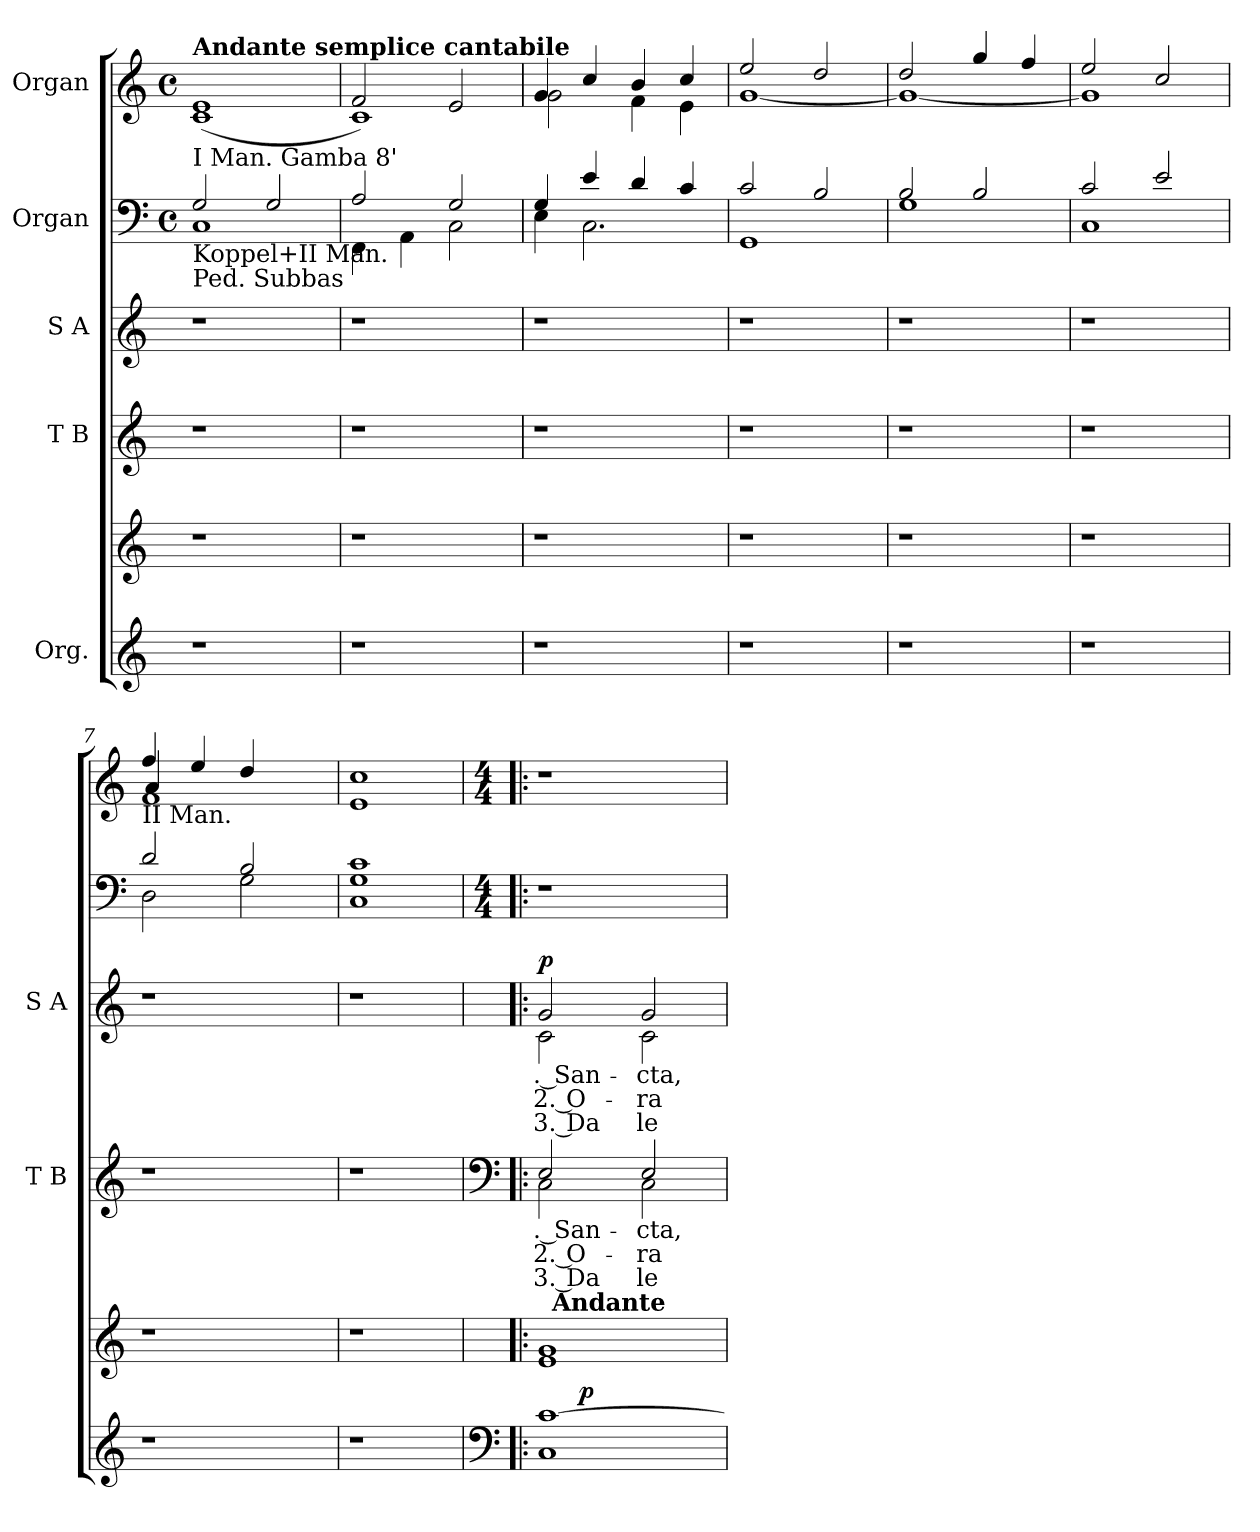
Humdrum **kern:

**kern	**kern	**dynam	**kern	**text	**text	**text	**kern	**text	**text	**text	**dynam	**kern	**kern
*part5	*part5	*part5	*part4	*part4	*part4	*part4	*part3	*part3	*part3	*part3	*part3	*part2	*part1
*staff6	*staff5	*staff5/6	*staff4	*staff4	*staff4	*staff4	*staff3	*staff3	*staff3	*staff3	*staff3	*staff2	*staff1
*I"Org.	*	*	*I"T B	*	*	*	*I"S A	*	*	*	*	*I"Organ	*I"Organ
*	*	*	*I'T B	*	*	*	*I'S A	*	*	*	*	*	*
*clefG2	*clefG2	*	*clefG2	*	*	*	*clefG2	*	*	*	*	*clefF4	*clefG2
*k[]	*k[]	*	*k[]	*	*	*	*k[]	*	*	*	*	*k[]	*k[]
*C:	*C:	*	*C:	*	*	*	*C:	*	*	*	*	*C:	*C:
*	*	*	*	*	*	*	*	*	*	*	*	*M4/4	*M4/4
*	*	*	*	*	*	*	*	*	*	*	*	*met(c)	*met(c)
=1	=1	=1	=1	=1	=1	=1	=1	=1	=1	=1	=1	=1	=1
*	*	*	*	*	*	*	*	*	*	*	*	*^	*
!	!	!	!	!	!	!	!	!	!	!	!	!	!	!LO:TX:a:B:t=Andante semplice cantabile
!	!	!	!	!	!	!	!	!	!	!	!	!LO:TX:b:t=Koppel+II Man.	!	!
!	!	!	!	!	!	!	!	!	!	!	!	!LO:TX:b:t=Ped. Subbas	!	!
!	!	!	!	!	!	!	!	!	!	!	!	!LO:TX:a:t=I Man. Gamba 8'	!	!
1r	1r	.	1r	.	.	.	1r	.	.	.	.	2G/	1C	(<1c 1e
.	.	.	.	.	.	.	.	.	.	.	.	2G/	.	.
=2	=2	=2	=2	=2	=2	=2	=2	=2	=2	=2	=2	=2	=2	=2
*	*	*	*	*	*	*	*	*	*	*	*	*	*	*^
1r	1r	.	1r	.	.	.	1r	.	.	.	.	2A/	4FF\	2f/	1c)
.	.	.	.	.	.	.	.	.	.	.	.	.	4AA\	.	.
.	.	.	.	.	.	.	.	.	.	.	.	2G/	2C\	2e/	.
=3	=3	=3	=3	=3	=3	=3	=3	=3	=3	=3	=3	=3	=3	=3	=3
1r	1r	.	1r	.	.	.	1r	.	.	.	.	4G/	4E\	4g/	2g\
.	.	.	.	.	.	.	.	.	.	.	.	4e/	2.C\	4cc/	.
.	.	.	.	.	.	.	.	.	.	.	.	4d/	.	4b/	4f\
.	.	.	.	.	.	.	.	.	.	.	.	4c/	.	4cc/	4e\
=4	=4	=4	=4	=4	=4	=4	=4	=4	=4	=4	=4	=4	=4	=4	=4
1r	1r	.	1r	.	.	.	1r	.	.	.	.	2c/	1GG	2ee/	[<1g
.	.	.	.	.	.	.	.	.	.	.	.	2B/	.	2dd/	.
=5	=5	=5	=5	=5	=5	=5	=5	=5	=5	=5	=5	=5	=5	=5	=5
1r	1r	.	1r	.	.	.	1r	.	.	.	.	2B/	1G	2dd/	1g_
.	.	.	.	.	.	.	.	.	.	.	.	2B/	.	4gg/	.
.	.	.	.	.	.	.	.	.	.	.	.	.	.	4ff/	.
=6	=6	=6	=6	=6	=6	=6	=6	=6	=6	=6	=6	=6	=6	=6	=6
1r	1r	.	1r	.	.	.	1r	.	.	.	.	2c/	1C	2ee/	1g]
.	.	.	.	.	.	.	.	.	.	.	.	2e/	.	2cc/	.
=7	=7	=7	=7	=7	=7	=7	=7	=7	=7	=7	=7	=7	=7	=7	=7
*	*	*	*	*	*	*	*	*	*	*	*	*	*	*	*^
!	!	!	!	!	!	!	!	!	!	!	!	!	!	!LO:TX:b:t=II Man.	!	!
1r	1r	.	1r	.	.	.	1r	.	.	.	.	2d/	2D\	4ff/	1f	4a/
.	.	.	.	.	.	.	.	.	.	.	.	.	.	4ee/	.	2.ryy
.	.	.	.	.	.	.	.	.	.	.	.	2B/	2G\	4dd/	.	.
.	.	.	.	.	.	.	.	.	.	.	.	.	.	4ryy	.	.
*	*	*	*	*	*	*	*	*	*	*	*	*v	*v	*	*	*
*	*	*	*	*	*	*	*	*	*	*	*	*	*v	*v	*v
=8	=8	=8	=8	=8	=8	=8	=8	=8	=8	=8	=8	=8	=8
1r	1r	.	1r	.	.	.	1r	.	.	.	.	1C 1G 1c	1e 1cc
!!LO:LB:g=z
=9!|:	=9!|:	=9!|:	=9!|:	=9!|:	=9!|:	=9!|:	=9!|:	=9!|:	=9!|:	=9!|:	=9!|:	=9!|:	=9!|:
*clefF4	*	*	*clefF4	*	*	*	*	*	*	*	*	*	*
*	*	*	*	*	*	*	*	*	*	*	*	*M4/4	*M4/4
!	!	!	!	!	!	!	!LO:TX:a:B:t=9 Andante	!	!	!	!	!	!
!	!	!	!	!	!	!	!LO:TX:b:t=1	!	!	!	!	!	!
!LO:TX:b:t=Man.	!	!	!	!	!	!	!	!	!	!	!	!	!
!	!	!	!	!LO:LY:a:rj	!LO:LY:a:rj	!LO:LY:a:rj	!	!LO:LY:b:rj	!LO:LY:b:rj	!LO:LY:b:rj	!LO:DY:a	!	!
*^	*^	*	*^	*	*	*	*^	*	*	*	*	*	*
1C [>1c	8ryy	1e 1g	32ryy	.	2E/	2C\	. San-	2. O-	3. Da	2g/	2c\	. San-	2. O-	3. Da	p	1r	1r
!	!	!	!LO:TX:a:B:t=Andante	!	!	!	!	!	!	!	!	!	!	!	!	!	!
.	.	.	2ryy	.	.	.	.	.	.	.	.	.	.	.	.	.	.
!	!	!	!	!LO:DY:a=2	!	!	!	!	!	!	!	!	!	!	!	!	!
.	2..ryy	.	.	p	.	.	.	.	.	.	.	.	.	.	.	.	.
!	!	!	!	!	!	!	!LO:LY:a	!LO:LY:a	!LO:LY:a	!	!	!LO:LY:b	!LO:LY:b	!LO:LY:b	!	!	!
.	.	.	.	.	2E/	2C\	-cta,	-ra	le-	2g/	2c\	-cta,	-ra	le-	.	.	.
.	.	.	4...ryy	.	.	.	.	.	.	.	.	.	.	.	.	.	.
*v	*v	*	*	*	*v	*v	*	*	*	*v	*v	*	*	*	*	*	*
*	*v	*v	*	*	*	*	*	*	*	*	*	*	*	*
=	=	=	=	=	=	=	=	=	=	=	=	=	=
*-	*-	*-	*-	*-	*-	*-	*-	*-	*-	*-	*-	*-	*-
